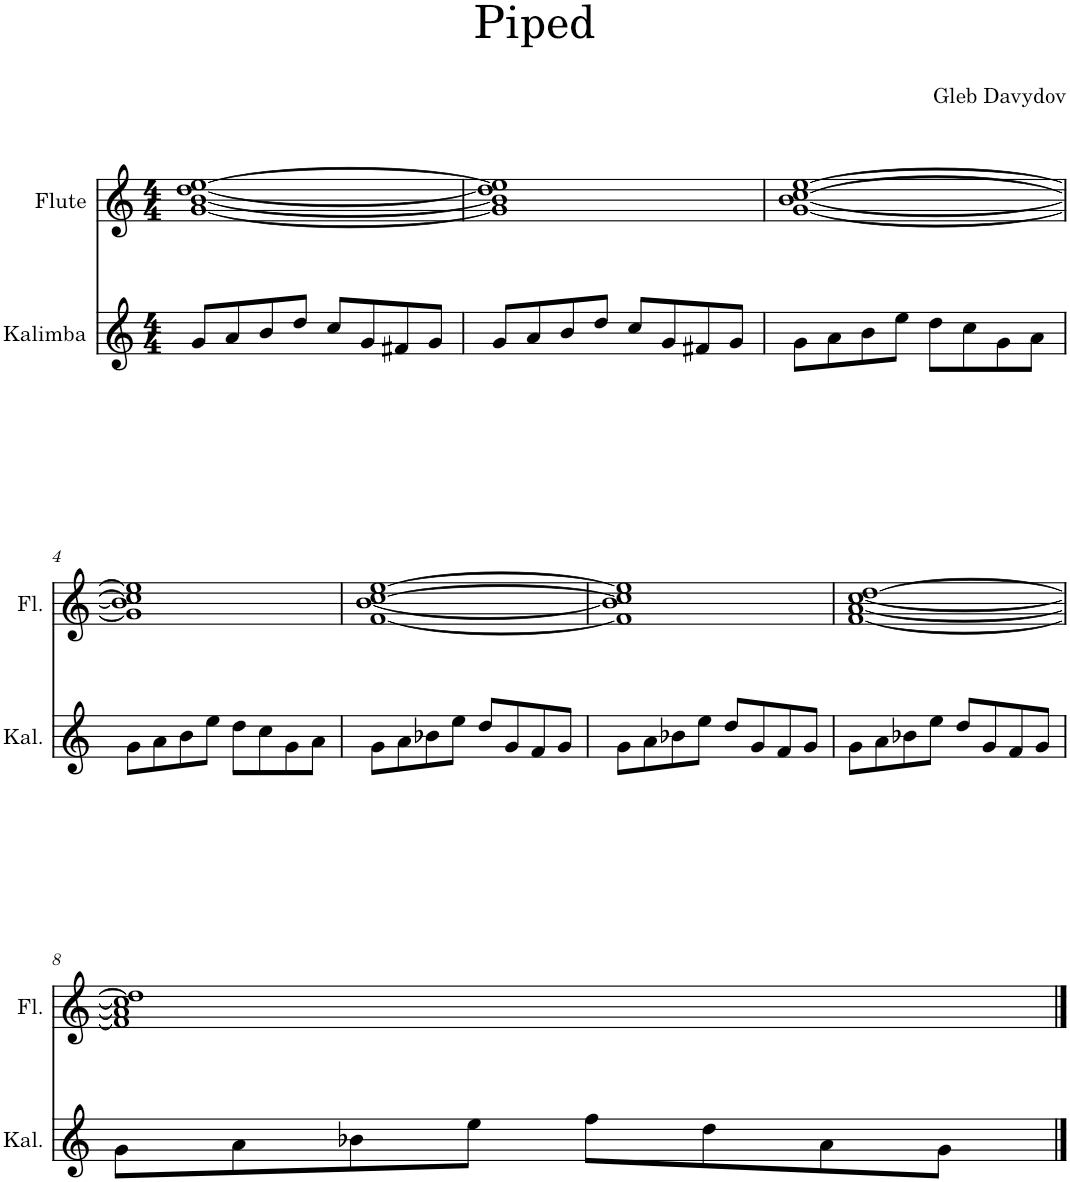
**kern	**kern
*part2	*part1
*staff2	*staff1
*I"Kalimba	*I"Flute
*I'Kal.	*I'Fl.
*clefG2	*clefG2
*k[]	*k[]
*M4/4	*M4/4
=1	=1
8g/L	[1g [1b [1dd [1ee
8a/	.
8b/	.
8dd/J	.
8cc/L	.
8g/	.
8f#X/	.
8g/J	.
=2	=2
8g/L	1g] 1b] 1dd] 1ee]
8a/	.
8b/	.
8dd/J	.
8cc/L	.
8g/	.
8f#X/	.
8g/J	.
=3	=3
8g\L	[1g [1b [1cc [1ee
8a\	.
8b\	.
8ee\J	.
8dd\L	.
8cc\	.
8g\	.
8a\J	.
!!LO:LB:g=z
=4	=4
8g\L	1g] 1b] 1cc] 1ee]
8a\	.
8b\	.
8ee\J	.
8dd\L	.
8cc\	.
8g\	.
8a\J	.
=5	=5
8g\L	[1f [1b [1cc [1ee
8a\	.
8b-X\	.
8ee\J	.
8dd/L	.
8g/	.
8f/	.
8g/J	.
=6	=6
8g\L	1f] 1b] 1cc] 1ee]
8a\	.
8b-X\	.
8ee\J	.
8dd/L	.
8g/	.
8f/	.
8g/J	.
=7	=7
8g\L	[1f [1a [1cc [1dd
8a\	.
8b-X\	.
8ee\J	.
8dd/L	.
8g/	.
8f/	.
8g/J	.
!!LO:LB:g=z
=8	=8
8g\L	1f] 1a] 1cc] 1dd]
8a\	.
8b-X\	.
8ee\J	.
8ff\L	.
8dd\	.
8a\	.
8g\J	.
==	==
*-	*-
